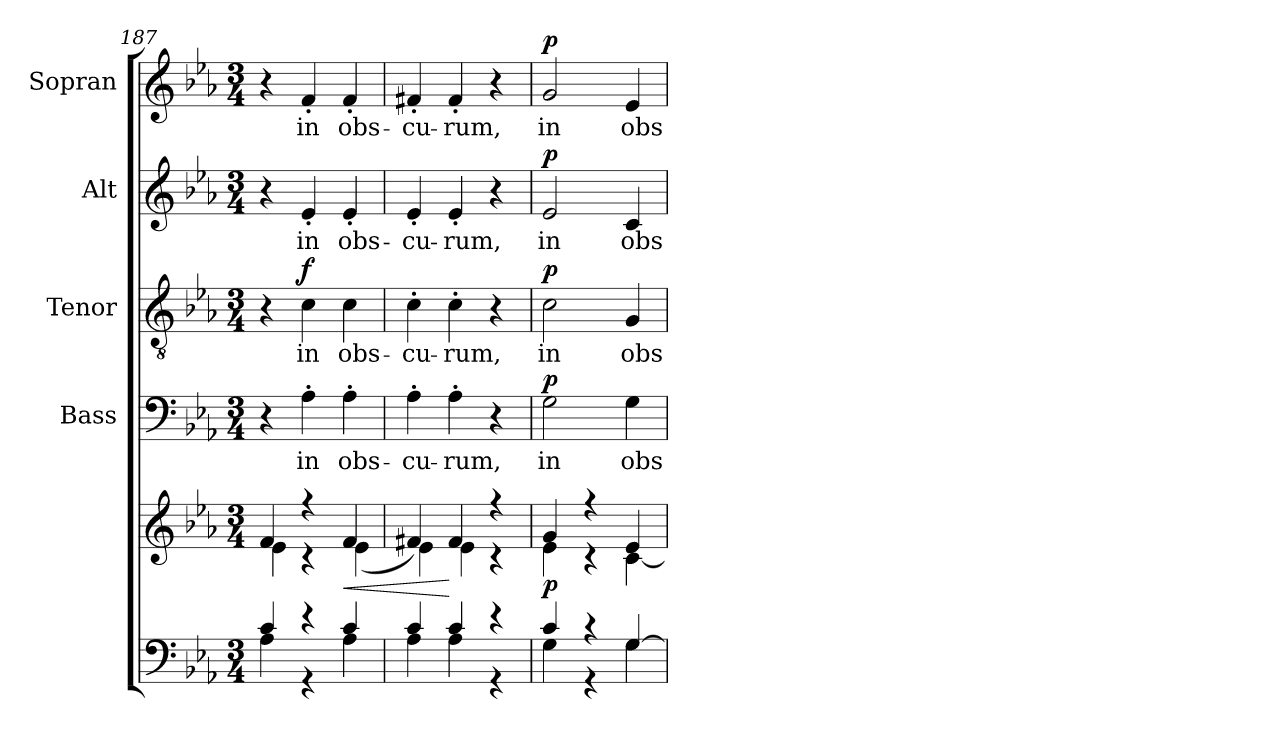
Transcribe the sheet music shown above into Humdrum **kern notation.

**kern	**kern	**dynam	**kern	**text	**dynam	**kern	**text	**dynam	**kern	**text	**dynam	**kern	**text	**dynam
*part5	*part5	*part5	*part4	*part4	*part4	*part3	*part3	*part3	*part2	*part2	*part2	*part1	*part1	*part1
*staff6	*staff5	*staff5/6	*staff4	*staff4	*staff4	*staff3	*staff3	*staff3	*staff2	*staff2	*staff2	*staff1	*staff1	*staff1
*	*	*	*I"Bass	*	*	*I"Tenor	*	*	*I"Alt	*	*	*I"Sopran	*	*
*	*	*	*I'B.	*	*	*I'T.	*	*	*I'A.	*	*	*I'S.	*	*
*clefF4	*clefG2	*	*clefF4	*	*	*clefGv2	*	*	*clefG2	*	*	*clefG2	*	*
*k[b-e-a-]	*k[b-e-a-]	*	*k[b-e-a-]	*	*	*k[b-e-a-]	*	*	*k[b-e-a-]	*	*	*k[b-e-a-]	*	*
*E-:	*E-:	*	*E-:	*	*	*E-:	*	*	*E-:	*	*	*E-:	*	*
*M3/4	*M3/4	*	*M3/4	*	*	*M3/4	*	*	*M3/4	*	*	*M3/4	*	*
=187	=187	=187	=187	=187	=187	=187	=187	=187	=187	=187	=187	=187	=187	=187
*^	*^	*	*	*	*	*	*	*	*	*	*	*	*	*
4c/	4A-\	4f/	4e-\	.	4r	.	.	4r	.	.	4r	.	.	4r	.	.
!	!	!	!	!	!	!LO:LY:b	!	!	!LO:LY:b	!LO:DY:a	!	!LO:LY:b	!	!	!LO:LY:b	!
4r	4r	4r	4r	.	4A-'>\	in	.	4c\	in	f	4e-'</	in	.	4f'</	in	.
!	!	!	!	!LO:HP:b	!	!LO:LY:b	!	!	!LO:LY:b	!	!	!LO:LY:b	!	!	!LO:LY:b	!
4c/	4A-\	4f/	(>4e-\	<	4A-'>\	obs-	.	4c\	obs-	.	4e-'</	obs-	.	4f'</	obs-	.
=188	=188	=188	=188	=188	=188	=188	=188	=188	=188	=188	=188	=188	=188	=188	=188	=188
!	!	!	!	!	!	!LO:LY:b	!	!	!LO:LY:b	!	!	!LO:LY:b	!	!	!LO:LY:b	!
4c/	4A-\	4f#X/)	4e-\	.	4A-'>\	-cu-	.	4c'>\	-cu-	.	4e-'</	-cu-	.	4f#X'</	-cu-	.
!	!	!	!	!	!	!LO:LY:b	!	!	!LO:LY:b	!	!	!LO:LY:b	!	!	!LO:LY:b	!
4c/	4A-\	4f#/	4e-\	[	4A-'>\	-rum,	.	4c'>\	-rum,	.	4e-'</	-rum,	.	4f#'</	-rum,	.
4r	4r	4r	4r	.	4r	.	.	4r	.	.	4r	.	.	4r	.	.
=189	=189	=189	=189	=189	=189	=189	=189	=189	=189	=189	=189	=189	=189	=189	=189	=189
!	!	!	!	!LO:DY:b	!	!LO:LY:b	!LO:DY:a	!	!LO:LY:b	!LO:DY:a	!	!LO:LY:b	!LO:DY:a	!	!LO:LY:b	!LO:DY:a
4c/	4G\	4g/	4e-\	p	2G\	in	p	2c\	in	p	2e-/	in	p	2g/	in	p
4r	4r	4r	4r	.	.	.	.	.	.	.	.	.	.	.	.	.
!	!	!	!	!	!	!LO:LY:b	!	!	!LO:LY:b	!	!	!LO:LY:b	!	!	!LO:LY:b	!
[>4G/	4G\	4e-/	[<4c\	.	4G\	obs-	.	4G/	obs-	.	4c/	obs-	.	4e-/	obs-	.
*v	*v	*	*	*	*	*	*	*	*	*	*	*	*	*	*	*
*	*v	*v	*	*	*	*	*	*	*	*	*	*	*	*	*
=	=	=	=	=	=	=	=	=	=	=	=	=	=	=
*-	*-	*-	*-	*-	*-	*-	*-	*-	*-	*-	*-	*-	*-	*-
